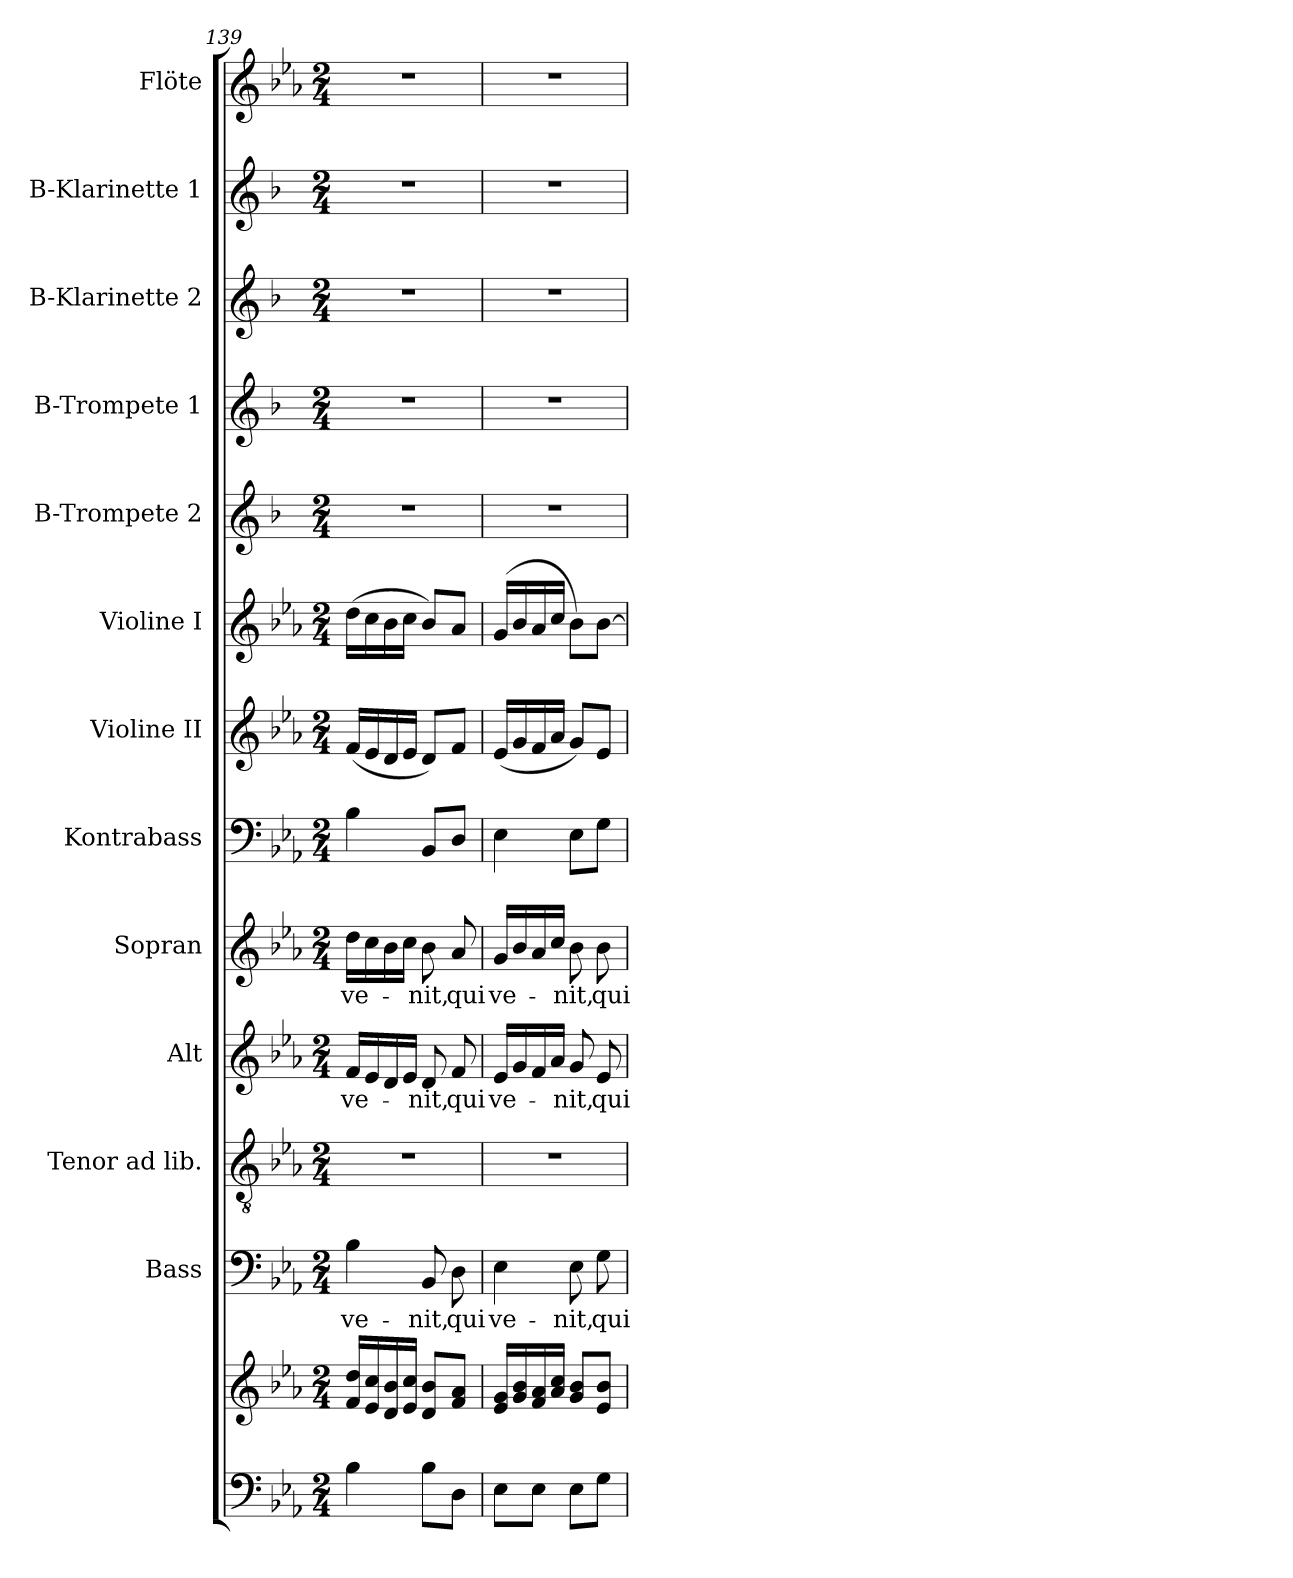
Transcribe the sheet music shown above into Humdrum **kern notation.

**kern	**kern	**kern	**text	**kern	**kern	**text	**kern	**text	**kern	**kern	**kern	**kern	**kern	**kern	**kern	**kern
*part13	*part13	*part12	*part12	*part11	*part10	*part10	*part9	*part9	*part8	*part7	*part6	*part5	*part4	*part3	*part2	*part1
*staff14	*staff13	*staff12	*staff12	*staff11	*staff10	*staff10	*staff9	*staff9	*staff8	*staff7	*staff6	*staff5	*staff4	*staff3	*staff2	*staff1
*	*	*I"Bass	*	*I"Tenor ad lib.	*I"Alt	*	*I"Sopran	*	*I"Kontrabass	*I"Violine II	*I"Violine I	*I"B-Trompete 2	*I"B-Trompete 1	*I"B-Klarinette 2	*I"B-Klarinette 1	*I"Flöte
*	*	*I'B.	*	*I'T.	*I'A.	*	*I'S.	*	*I'Kb.	*I'Vl. II	*I'Vl. I	*I'B Trp. 2	*I'B Trp. 1	*I'B Kl. 2	*I'B Kl. 1	*I'Fl.
*clefF4	*clefG2	*clefF4	*	*clefGv2	*clefG2	*	*clefG2	*	*clefF4	*clefG2	*clefG2	*clefG2	*clefG2	*clefG2	*clefG2	*clefG2
*	*	*	*	*	*	*	*	*	*ITrd7c12	*	*	*ITrd1c2	*ITrd1c2	*ITrd1c2	*ITrd1c2	*
*k[b-e-a-]	*k[b-e-a-]	*k[b-e-a-]	*	*k[b-e-a-]	*k[b-e-a-]	*	*k[b-e-a-]	*	*k[b-e-a-]	*k[b-e-a-]	*k[b-e-a-]	*k[b-e-a-]	*k[b-e-a-]	*k[b-e-a-]	*k[b-e-a-]	*k[b-e-a-]
*E-:	*E-:	*E-:	*	*E-:	*E-:	*	*E-:	*	*E-:	*E-:	*E-:	*E-:	*E-:	*E-:	*E-:	*E-:
*M2/4	*M2/4	*M2/4	*	*M2/4	*M2/4	*	*M2/4	*	*M2/4	*M2/4	*M2/4	*M2/4	*M2/4	*M2/4	*M2/4	*M2/4
=139	=139	=139	=139	=139	=139	=139	=139	=139	=139	=139	=139	=139	=139	=139	=139	=139
!	!	!	!LO:LY:b	!	!	!LO:LY:b	!	!LO:LY:b	!	!	!	!	!	!	!	!
4B-\	16f/ 16dd/LL	4B-\	ve-	2r	16f/LL	ve-	16dd\LL	ve-	4BB-\	(<16f/LL	(>16dd\LL	2r	2r	2r	2r	2r
.	16e-/ 16cc/	.	.	.	16e-/	.	16cc\	.	.	16e-/	16cc\	.	.	.	.	.
.	16d/ 16b-/	.	.	.	16d/	.	16b-\	.	.	16d/	16b-\	.	.	.	.	.
.	16e-/ 16cc/JJ	.	.	.	16e-/JJ	.	16cc\JJ	.	.	16e-/JJ	16cc\JJ	.	.	.	.	.
!	!	!	!LO:LY:b	!	!	!LO:LY:b	!	!LO:LY:b	!	!	!	!	!	!	!	!
8B-\L	8d/ 8b-/L	8BB-/	-nit,	.	8d/	-nit,	8b-\	-nit,	8BBB-/L	8d/L)	8b-/L)	.	.	.	.	.
!	!	!	!LO:LY:b	!	!	!LO:LY:b	!	!LO:LY:b	!	!	!	!	!	!	!	!
8D\J	8f/ 8a-/J	8D\	qui	.	8f/	qui	8a-/	qui	8DD/J	8f/J	8a-/J	.	.	.	.	.
=140	=140	=140	=140	=140	=140	=140	=140	=140	=140	=140	=140	=140	=140	=140	=140	=140
!	!	!	!LO:LY:b	!	!	!LO:LY:b	!	!LO:LY:b	!	!	!	!	!	!	!	!
8E-\L	16e-/ 16g/LL	4E-\	ve-	2r	16e-/LL	ve-	16g/LL	ve-	4EE-\	(<16e-/LL	(>16g/LL	2r	2r	2r	2r	2r
.	16g/ 16b-/	.	.	.	16g/	.	16b-/	.	.	16g/	16b-/	.	.	.	.	.
8E-\J	16f/ 16a-/	.	.	.	16f/	.	16a-/	.	.	16f/	16a-/	.	.	.	.	.
.	16a-/ 16cc/JJ	.	.	.	16a-/JJ	.	16cc/JJ	.	.	16a-/JJ	16cc/JJ	.	.	.	.	.
!	!	!	!LO:LY:b	!	!	!LO:LY:b	!	!LO:LY:b	!	!	!	!	!	!	!	!
8E-\L	8g/ 8b-/L	8E-\	-nit,	.	8g/	-nit,	8b-\	-nit,	8EE-\L	8g/L)	8b-\L)	.	.	.	.	.
!	!	!	!LO:LY:b	!	!	!LO:LY:b	!	!LO:LY:b	!	!	!	!	!	!	!	!
8G\J	8e-/ 8b-/J	8G\	qui	.	8e-/	qui	8b-\	qui	8GG\J	8e-/J	[8b-\J	.	.	.	.	.
=	=	=	=	=	=	=	=	=	=	=	=	=	=	=	=	=
*-	*-	*-	*-	*-	*-	*-	*-	*-	*-	*-	*-	*-	*-	*-	*-	*-
